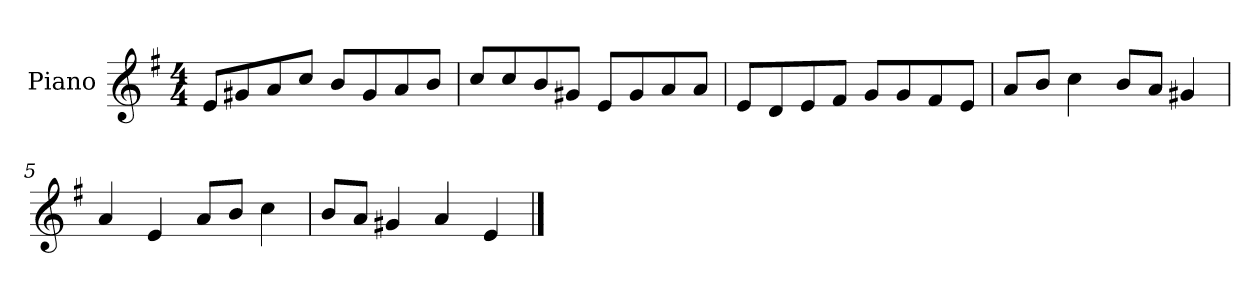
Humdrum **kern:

**kern
*part1
*staff1
*I"Piano
*I'P-no
*clefG2
*k[f#]
*M4/4
*MM90
=1
8e/L
8g#X/
8a/
8cc/J
8b/L
8g#/
8a/
8b/J
=2
8cc/L
8cc/
8b/
8g#X/J
8e/L
8g#/
8a/
8a/J
=3
8e/L
8d/
8e/
8f#/J
8g/L
8g/
8f#/
8e/J
=4
8a/L
8b/J
4cc\
8b/L
8a/J
4g#X/
=5
4a/
4e/
8a/L
8b/J
4cc\
!!LO:LB:g=z
=6
8b/L
8a/J
4g#X/
4a/
4e/
==
*-
